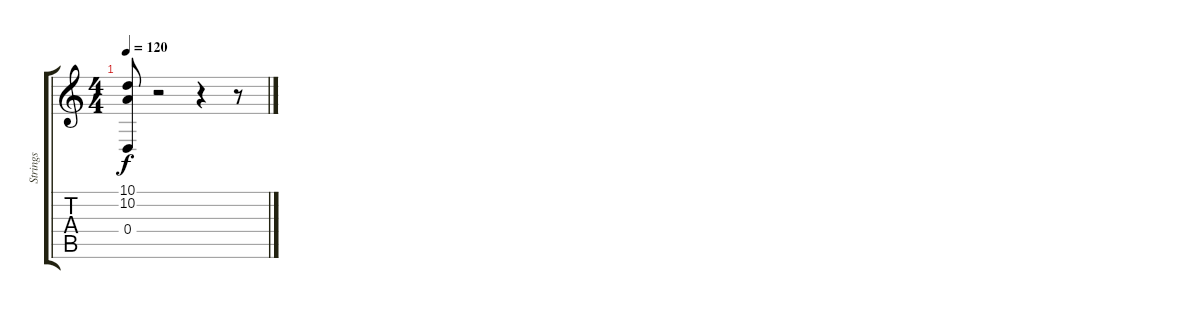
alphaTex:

\track ("Strings" "Strings") {instrument stringensemble1}
\staff {score tabs}
\tuning (E4 B3 G3 D3 A2 E2) {hide}
\ts (4 4)
\tempo 120
\clef g2
\ks c
(10.1 10.2 0.4).8{dy f} r.2 r.4 r.8
